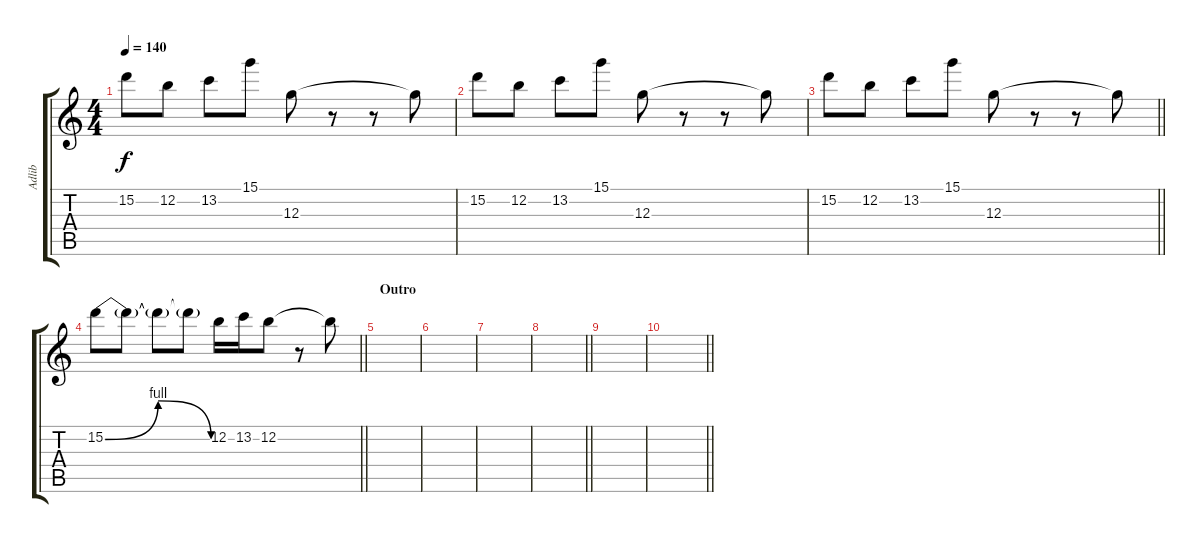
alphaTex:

\track ("Adlib" "Adlib") {instrument distortionguitar}
\staff {score tabs}
\tuning (E4 B3 G3 D3 A2 E2) {hide}
\ts (4 4)
\tempo 140
\clef g2
\ks c
15.2.8{dy f} 12.2.8 13.2.8 15.1.8 12.3.8 r.8 r.8 12.3{t}.8 |
15.2.8 12.2.8 13.2.8 15.1.8 12.3.8 r.8 r.8 12.3{t}.8 |
\barLineRight lightlight
15.2.8 12.2.8 13.2.8 15.1.8 12.3.8 r.8 r.8 12.3{t}.8 |
\barLineRight lightlight
15.2{be (bendrelease 0 0 15 4 50 4 60 0)}.8 15.2{t}.8 15.2{t}.8 15.2{t}.8 12.2.16 13.2.16 12.2.8 r.8 12.2{t}.8 |
\section ("" "Outro")
|
|
|
\barLineRight lightlight
|
|
\barLineRight lightlight
